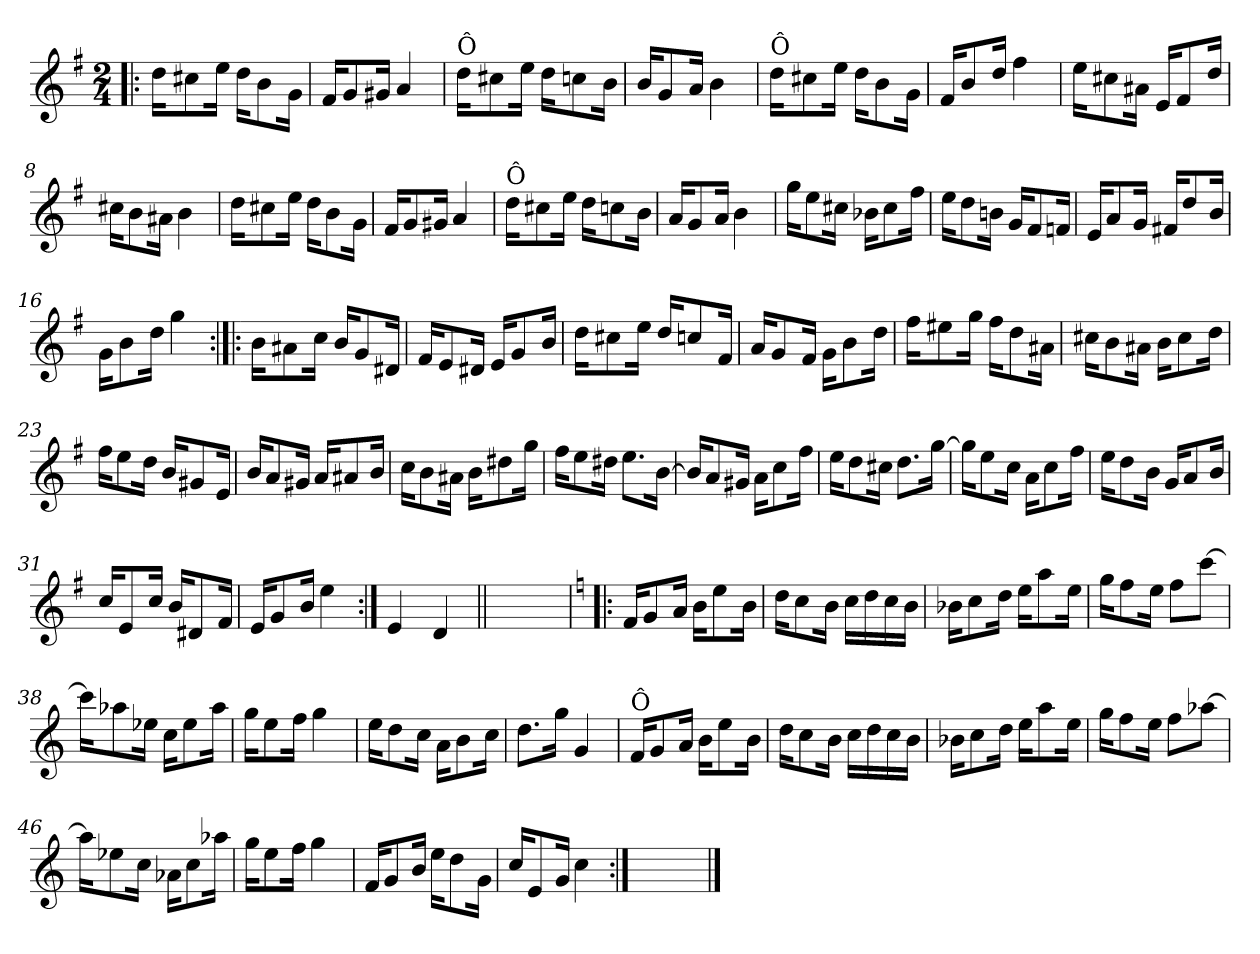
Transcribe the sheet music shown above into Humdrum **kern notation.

**kern
*part1
*staff1
*clefG2
*k[f#]
*G:
*M2/4
=1!|:
16dd\KL
8cc#X\
16ee\Jk
16dd\KL
8b\
16g\Jk
=2
16f#/KL
8g/
16g#X/Jk
4a/
=3
!LO:TX:a:t=Ô
16dd\KL
8cc#X\
16ee\Jk
16dd\KL
8ccn\
16b\Jk
=4
16b/KL
8g/
16a/Jk
4b\
!!LO:LB:g=z
=5
!LO:TX:a:t=Ô
16dd\KL
8cc#X\
16ee\Jk
16dd\KL
8b\
16g\Jk
=6
16f#/KL
8b/
16dd/Jk
4ff#\
=7
16ee\KL
8cc#X\
16a#X\Jk
16e/KL
8f#/
16dd/Jk
=8
16cc#X\KL
8b\
16a#X\Jk
4b\
!!LO:LB:g=z
=9
16dd\KL
8cc#X\
16ee\Jk
16dd\KL
8b\
16g\Jk
=10
16f#/KL
8g/
16g#X/Jk
4a/
=11
!LO:TX:a:t=Ô
16dd\KL
8cc#X\
16ee\Jk
16dd\KL
8ccn\
16b\Jk
=12
16a/KL
8g/
16a/Jk
4b\
!!LO:LB:g=z
=13
16gg\KL
8ee\
16cc#X\Jk
16b-X\KL
8cc#\
16ff#\Jk
=14
16ee\KL
8dd\
16bn\Jk
16g/KL
8f#/
16fn/Jk
=15
16e/KL
8a/
16g/Jk
16f#X/KL
8dd/
16b/Jk
=16
16g\KL
8b\
16dd\Jk
4gg\
!!LO:LB:g=z
=17:|!|:
16b\KL
8a#X\
16cc\Jk
16b/KL
8g/
16d#X/Jk
=18
16f#/KL
8e/
16d#X/Jk
16e/KL
8g/
16b/Jk
=19
16dd\KL
8cc#X\
16ee\Jk
16dd/KL
8ccn/
16f#/Jk
=20
16a/KL
8g/
16f#/Jk
16g\KL
8b\
16dd\Jk
=21
16ff#\KL
8ee#X\
16gg\Jk
16ff#\KL
8dd\
16a#X\Jk
!!LO:LB:g=z
=22
16cc#X\KL
8b\
16a#X\Jk
16b\KL
8cc#\
16dd\Jk
=23
16ff#\KL
8ee\
16dd\Jk
16b/KL
8g#X/
16e/Jk
=24
16b/KL
8a/
16g#X/Jk
16a/KL
8a#X/
16b/Jk
=25
16cc\KL
8b\
16a#X\Jk
16b\KL
8dd#X\
16gg\Jk
!!LO:LB:g=z
=26
16ff#\KL
8ee\
16dd#X\Jk
8.ee\L
[16b\Jk
=27
16b/KL]
8a/
16g#X/Jk
16a\KL
8cc\
16ff#\Jk
=28
16ee\KL
8dd\
16cc#X\Jk
8.dd\L
[16gg\Jk
=29
16gg\KL]
8ee\
16cc\Jk
16a\KL
8cc\
16ff#\Jk
!!LO:LB:g=z
=30
16ee\KL
8dd\
16b\Jk
16g/KL
8a/
16b/Jk
=31
16cc/KL
8e/
16cc/Jk
16b/KL
8d#X/
16f#/Jk
=32
16e/KL
8g/
16b/Jk
4ee\
=33:|!
4e/
4d/
=33X1||
*stria0
2ryy
!!LO:LB:g=z
=34!|:
*stria5
*k[]
*C:
16f/KL
8g/
16a/Jk
16b\KL
8ee\
16b\Jk
=35
16dd\KL
8cc\
16b\Jk
16cc\LL
16dd\
16cc\
16b\JJ
=36
16b-X\KL
8cc\
16dd\Jk
16ee\KL
8aa\
16ee\Jk
=37
16gg\KL
8ff\
16ee\Jk
8ff\L
[8ccc\J
!!LO:PB:g=z
=38
16ccc\KL]
8aa-X\
16ee-X\Jk
16cc\KL
8ee-\
16aa-\Jk
=39
16gg\KL
8ee\
16ff\Jk
4gg\
=40
16ee\KL
8dd\
16cc\Jk
16a\KL
8b\
16cc\Jk
=41
8.dd\L
16gg\Jk
4g/
!!LO:LB:g=z
=42
!LO:TX:a:t=Ô
16f/KL
8g/
16a/Jk
16b\KL
8ee\
16b\Jk
=43
16dd\KL
8cc\
16b\Jk
16cc\LL
16dd\
16cc\
16b\JJ
=44
16b-X\KL
8cc\
16dd\Jk
16ee\KL
8aa\
16ee\Jk
=45
16gg\KL
8ff\
16ee\Jk
8ff\L
[8aa-X\J
!!LO:LB:g=z
=46
16aa-\KL]
8ee-X\
16cc\Jk
16a-X\KL
8cc\
16aa-X\Jk
=47
16gg\KL
8ee\
16ff\Jk
4gg\
=48
16f/KL
8g/
16b/Jk
16ee\KL
8dd\
16g\Jk
=49
16cc/KL
8e/
16g/Jk
4cc\
=50:|!
*stria0
2ryy
==
*-
